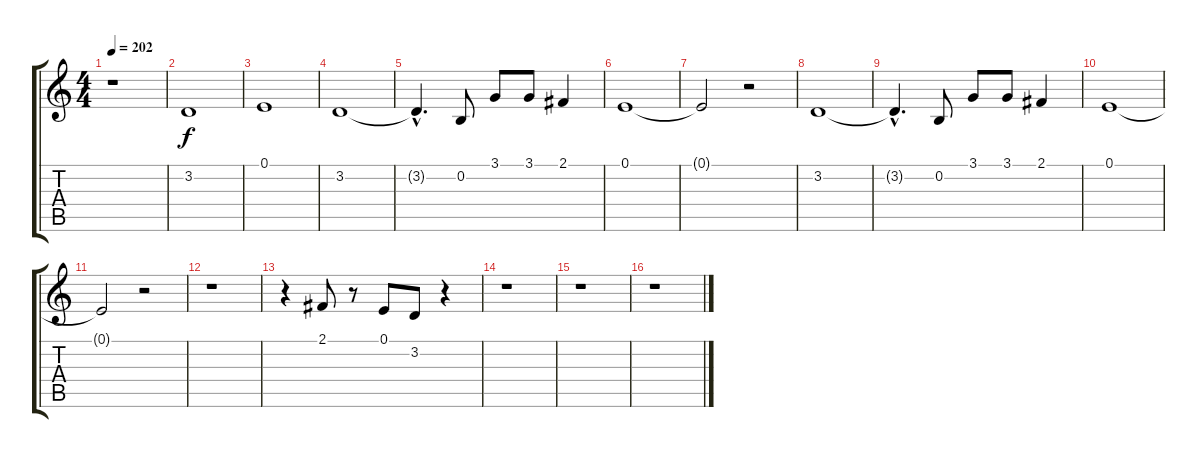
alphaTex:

\track "" {instrument trumpet}
\staff {score tabs}
\tuning (E4 B3 G3 D3 A2 E2) {hide}
\ts (4 4)
\tempo 202
\clef g2
\ks c
r.1{dy f} |
3.2.1 |
0.1.1 |
3.2.1 |
3.2{hac t}.4{d} 0.2.8 3.1.8 3.1.8 2.1.4 |
0.1.1 |
0.1{t}.2 r.2 |
3.2.1 |
3.2{hac t}.4{d} 0.2.8 3.1.8 3.1.8 2.1.4 |
0.1.1 |
0.1{t}.2 r.2 |
r.1 |
r.4 2.1.8 r.8 0.1.8 3.2.8 r.4 |
r.1 |
r.1 |
r.1
